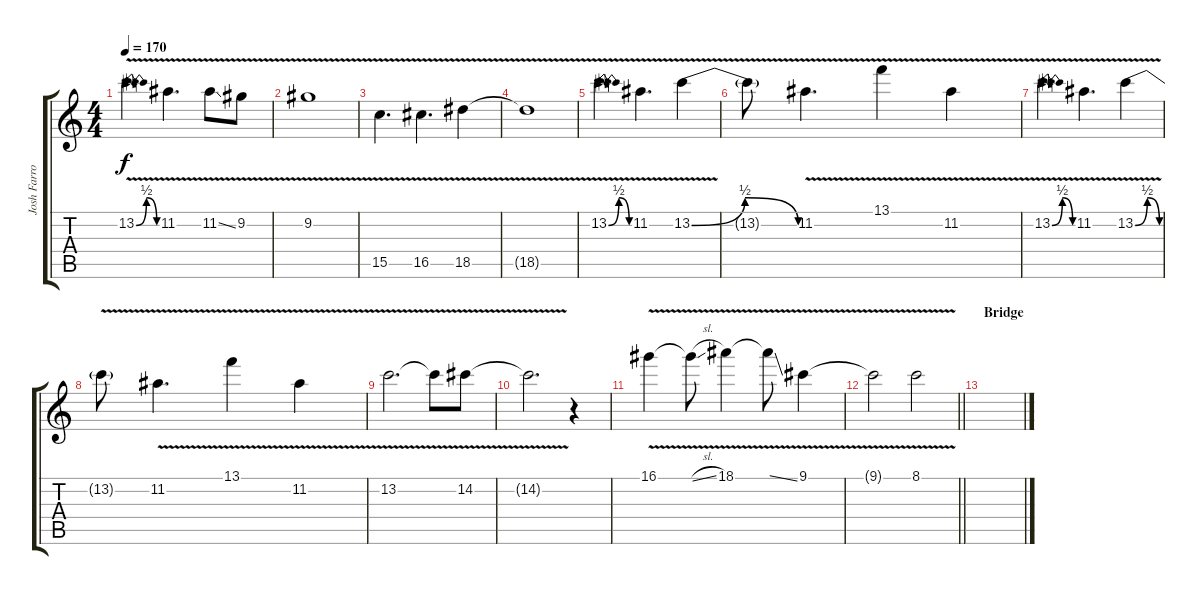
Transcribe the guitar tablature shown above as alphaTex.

\track ("Josh Farro FX" "Josh Farro") {instrument distortionguitar}
\staff {score tabs}
\tuning (E4 B3 G3 D3 A2 D2) {hide}
\ts (4 4)
\tempo 170
\clef g2
\ks c
13.2{be (bendrelease 0 0 30 2 30 2 60 0) v}.4{d dy f} 11.2{v}.4{d} 11.2{v ss}.8 9.2{v}.8 |
9.2{v}.1 |
15.5{v}.4{d} 16.5{v}.4{d} 18.5{v}.4 |
18.5{v t}.1 |
13.2{be (bendrelease 0 0 30 2 30 2 60 0) v}.4{d} 11.2{v}.4{d} 13.2{be (bendrelease 0 0 30 2 30 2 60 0) v}.4 |
13.2{t}.8 11.2{v}.4{d} 13.1{v}.4 11.2{v}.4 |
13.2{be (bendrelease 0 0 30 2 30 2 60 0) v}.4{d} 11.2{v}.4{d} 13.2{be (bendrelease 0 0 30 2 30 2 60 0) v}.4 |
13.2{t}.8 11.2{v}.4{d} 13.1{v}.4 11.2{v}.4 |
13.2{v}.2{d} 13.2{t}.8 14.2{v}.8 |
14.2{t}.2{d} r.4 |
16.1{v}.4 16.1{v sl t}.8 18.1{v}.4 18.1{v ss t}.8 9.1{v}.4 |
\barLineRight lightlight
9.1{t}.2 8.1{v}.2 |
\section ("" "Bridge")
